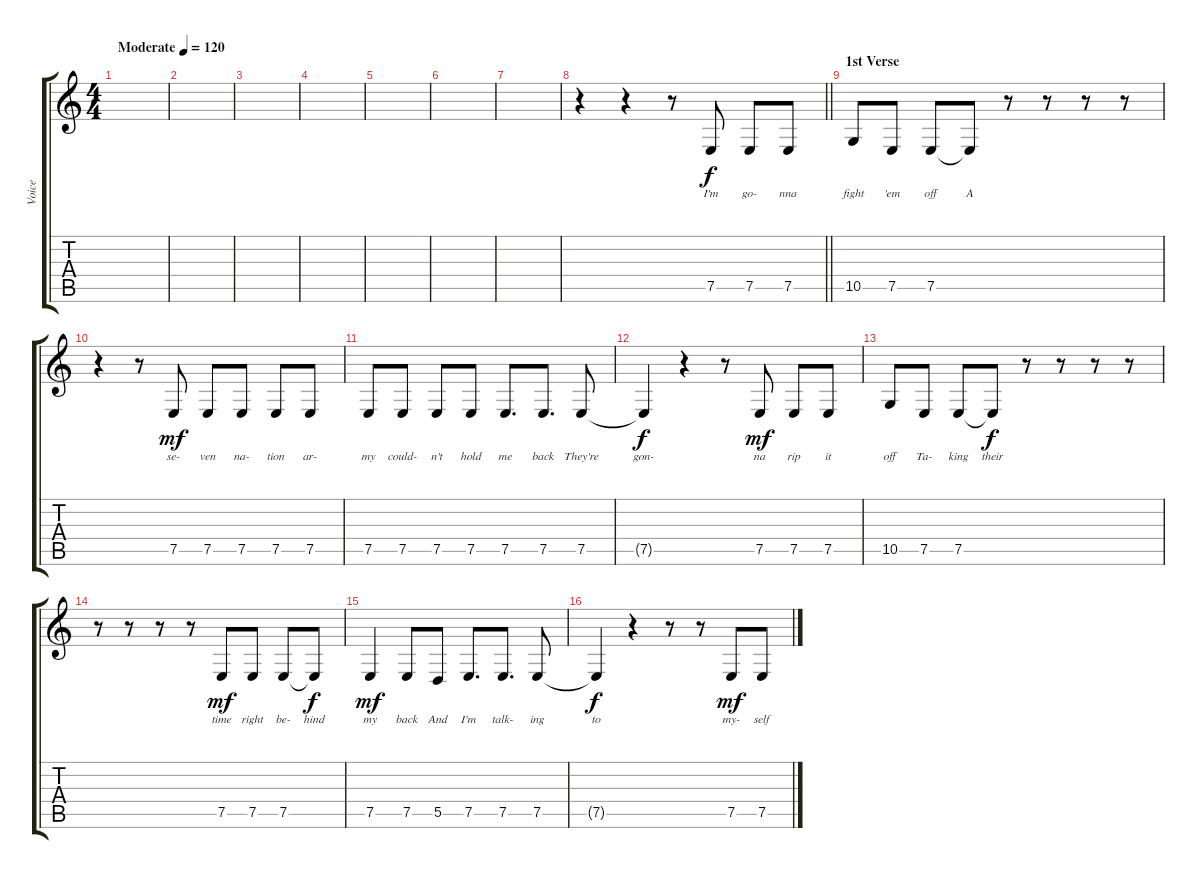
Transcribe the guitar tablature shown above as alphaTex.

\track ("Voice" "Voice") {instrument altosax}
\staff {score tabs}
\tuning (E4 B3 G3 D3 A2 E2) {hide}
\ts (4 4)
\tempo (120 "Moderate")
\clef g2
\ks c
|
|
|
|
|
|
|
\barLineRight lightlight
r.4 r.4 r.8 7.5.8{lyrics (0 "I'm") lyrics (1 "") lyrics (2 "") lyrics (3 "") lyrics (4 "")} 7.5.8{lyrics (0 "go-") lyrics (1 "") lyrics (2 "") lyrics (3 "") lyrics (4 "")} 7.5.8{lyrics (0 "nna") lyrics (1 "") lyrics (2 "") lyrics (3 "") lyrics (4 "")} |
\section ("" "1st Verse")
10.5.8{lyrics (0 "fight") lyrics (1 "") lyrics (2 "") lyrics (3 "") lyrics (4 "")} 7.5.8{lyrics (0 "'em") lyrics (1 "") lyrics (2 "") lyrics (3 "") lyrics (4 "")} 7.5.8{lyrics (0 "off") lyrics (1 "") lyrics (2 "") lyrics (3 "") lyrics (4 "")} 7.5{t}.8{lyrics (0 "A") lyrics (1 "") lyrics (2 "") lyrics (3 "") lyrics (4 "") dy f} r.8 r.8 r.8 r.8 |
r.4 r.8 7.5.8{lyrics (0 "se-") lyrics (1 "") lyrics (2 "") lyrics (3 "") lyrics (4 "") dy mf} 7.5.8{lyrics (0 "ven") lyrics (1 "") lyrics (2 "") lyrics (3 "") lyrics (4 "")} 7.5.8{lyrics (0 "na-") lyrics (1 "") lyrics (2 "") lyrics (3 "") lyrics (4 "")} 7.5.8{lyrics (0 "tion") lyrics (1 "") lyrics (2 "") lyrics (3 "") lyrics (4 "")} 7.5.8{lyrics (0 "ar-") lyrics (1 "") lyrics (2 "") lyrics (3 "") lyrics (4 "")} |
7.5.8{lyrics (0 "my") lyrics (1 "") lyrics (2 "") lyrics (3 "") lyrics (4 "")} 7.5.8{lyrics (0 "could-") lyrics (1 "") lyrics (2 "") lyrics (3 "") lyrics (4 "")} 7.5.8{lyrics (0 "n't") lyrics (1 "") lyrics (2 "") lyrics (3 "") lyrics (4 "")} 7.5.8{lyrics (0 "hold") lyrics (1 "") lyrics (2 "") lyrics (3 "") lyrics (4 "")} 7.5.8{d lyrics (0 "me") lyrics (1 "") lyrics (2 "") lyrics (3 "") lyrics (4 "")} 7.5.8{d lyrics (0 "back") lyrics (1 "") lyrics (2 "") lyrics (3 "") lyrics (4 "")} 7.5.8{lyrics (0 "They're") lyrics (1 "") lyrics (2 "") lyrics (3 "") lyrics (4 "")} |
7.5{t}.4{lyrics (0 "gon-") lyrics (1 "") lyrics (2 "") lyrics (3 "") lyrics (4 "") dy f} r.4 r.8 7.5.8{lyrics (0 "na") lyrics (1 "") lyrics (2 "") lyrics (3 "") lyrics (4 "") dy mf} 7.5.8{lyrics (0 "rip") lyrics (1 "") lyrics (2 "") lyrics (3 "") lyrics (4 "")} 7.5.8{lyrics (0 "it") lyrics (1 "") lyrics (2 "") lyrics (3 "") lyrics (4 "")} |
10.5.8{lyrics (0 "off") lyrics (1 "") lyrics (2 "") lyrics (3 "") lyrics (4 "")} 7.5.8{lyrics (0 "Ta-") lyrics (1 "") lyrics (2 "") lyrics (3 "") lyrics (4 "")} 7.5.8{lyrics (0 "king") lyrics (1 "") lyrics (2 "") lyrics (3 "") lyrics (4 "")} 7.5{t}.8{lyrics (0 "their") lyrics (1 "") lyrics (2 "") lyrics (3 "") lyrics (4 "") dy f} r.8 r.8 r.8 r.8 |
r.8 r.8 r.8 r.8 7.5.8{lyrics (0 "time") lyrics (1 "") lyrics (2 "") lyrics (3 "") lyrics (4 "") dy mf} 7.5.8{lyrics (0 "right") lyrics (1 "") lyrics (2 "") lyrics (3 "") lyrics (4 "")} 7.5.8{lyrics (0 "be-") lyrics (1 "") lyrics (2 "") lyrics (3 "") lyrics (4 "")} 7.5{t}.8{lyrics (0 "hind") lyrics (1 "") lyrics (2 "") lyrics (3 "") lyrics (4 "") dy f} |
7.5.4{lyrics (0 "my") lyrics (1 "") lyrics (2 "") lyrics (3 "") lyrics (4 "") dy mf} 7.5.8{lyrics (0 "back") lyrics (1 "") lyrics (2 "") lyrics (3 "") lyrics (4 "")} 5.5.8{lyrics (0 "And") lyrics (1 "") lyrics (2 "") lyrics (3 "") lyrics (4 "")} 7.5.8{d lyrics (0 "I'm") lyrics (1 "") lyrics (2 "") lyrics (3 "") lyrics (4 "")} 7.5.8{d lyrics (0 "talk-") lyrics (1 "") lyrics (2 "") lyrics (3 "") lyrics (4 "")} 7.5.8{lyrics (0 "ing") lyrics (1 "") lyrics (2 "") lyrics (3 "") lyrics (4 "")} |
7.5{t}.4{lyrics (0 "to") lyrics (1 "") lyrics (2 "") lyrics (3 "") lyrics (4 "") dy f} r.4 r.8 r.8 7.5.8{lyrics (0 "my-") lyrics (1 "") lyrics (2 "") lyrics (3 "") lyrics (4 "") dy mf} 7.5.8{lyrics (0 "self") lyrics (1 "") lyrics (2 "") lyrics (3 "") lyrics (4 "")}
